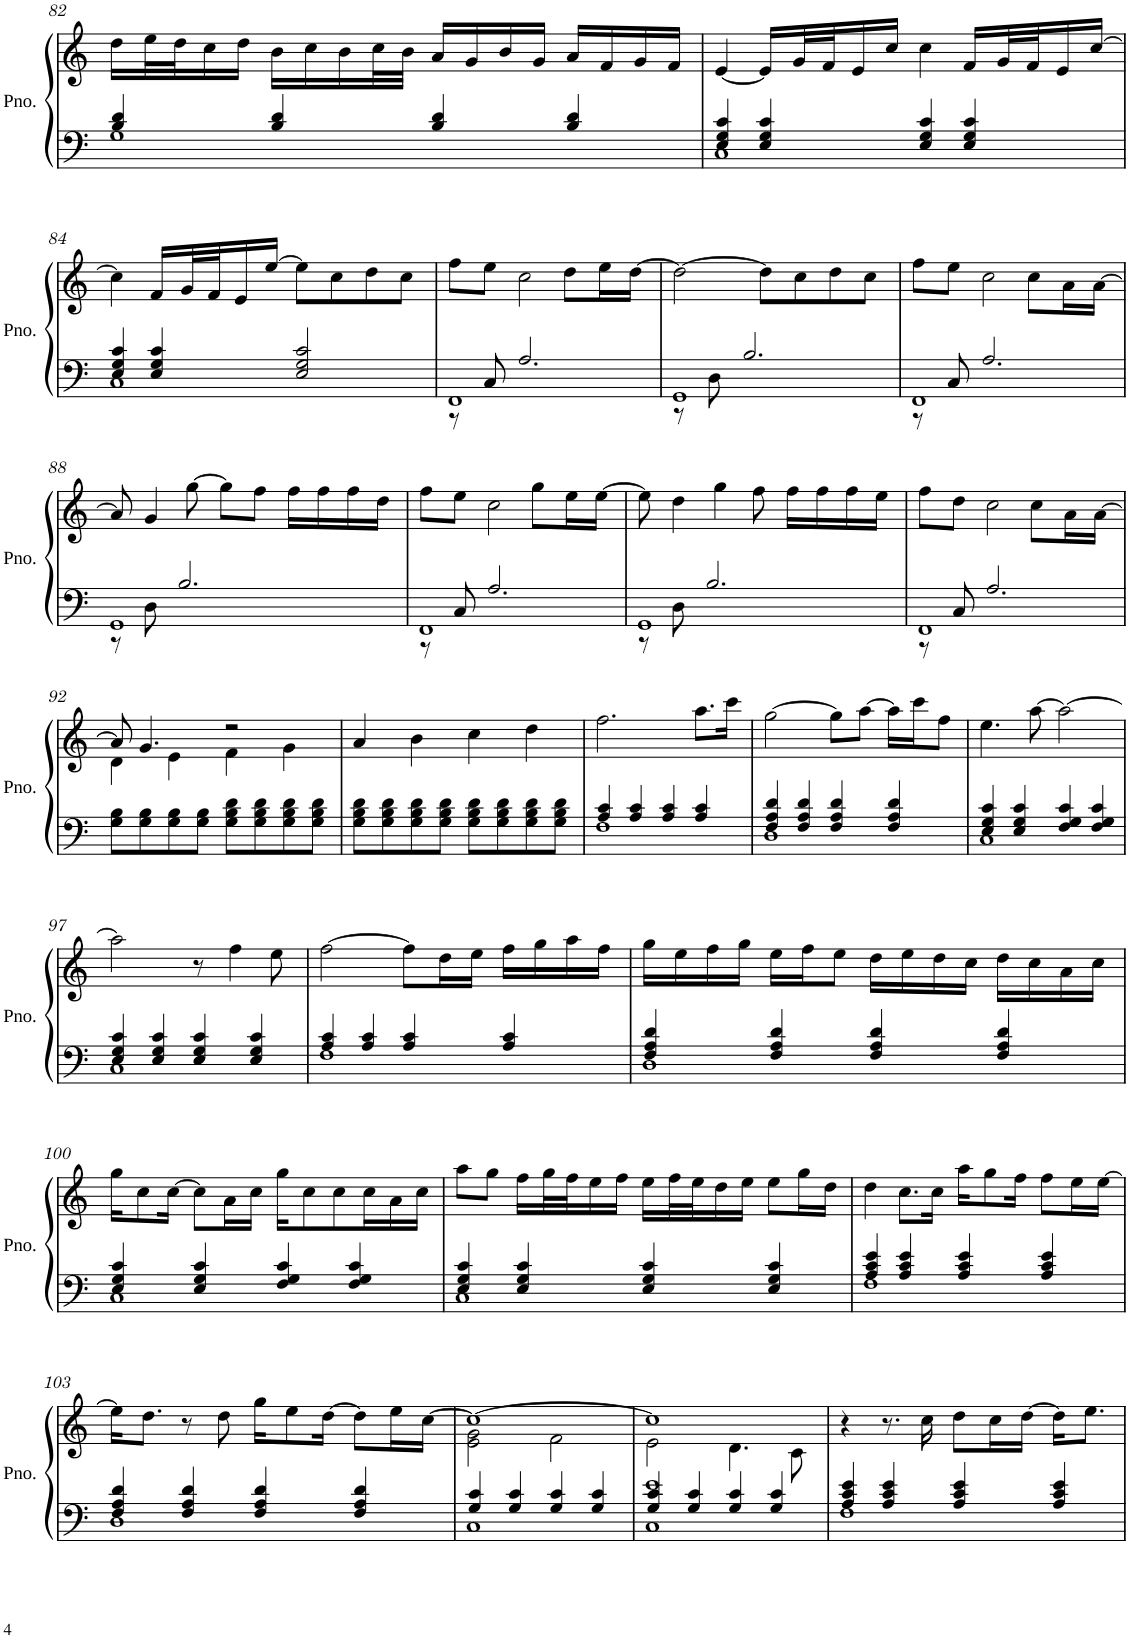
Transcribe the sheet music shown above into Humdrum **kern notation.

**kern	**kern
*part1	*part1
*staff2	*staff1
*I"Piano	*
*I'Pno.	*
!!LO:PB:g=z
*clefF4	*clefG2
*k[]	*k[]
*M4/4	*M4/4
=82	=82
*^	*
1G	4B/ 4d/	16dd\LL
.	.	32ee\L
.	.	32dd\J
.	.	16cc\
.	.	16dd\JJ
.	4B/ 4d/	16b\LL
.	.	16cc\
.	.	16b\
.	.	32cc\L
.	.	32b\JJJ
.	4B/ 4d/	16a/LL
.	.	16g/
.	.	16b/
.	.	16g/JJ
.	4B/ 4d/	16a/LL
.	.	16f/
.	.	16g/
.	.	16f/JJ
=83	=83	=83
1C	4E/ 4G/ 4c/	[4e/
.	4E/ 4G/ 4c/	16e/LL]
.	.	32g/L
.	.	32f/J
.	.	16e/
.	.	16cc/JJ
.	4E/ 4G/ 4c/	4cc\
.	4E/ 4G/ 4c/	16f/LL
.	.	32g/L
.	.	32f/J
.	.	16e/
.	.	[16cc/JJ
!!LO:LB:g=z
=84	=84	=84
1C	4E/ 4G/ 4c/	4cc\]
.	4E/ 4G/ 4c/	16f/LL
.	.	32g/L
.	.	32f/J
.	.	16e/
.	.	[16ee/JJ
.	2E/ 2G/ 2c/	8ee\L]
.	.	8cc\
.	.	8dd\
.	.	8cc\J
=85	=85	=85
1FF	8r	8ff\L
.	8C/	8ee\J
.	2.A/	2cc\
.	.	8dd\L
.	.	16ee\L
.	.	[16dd\JJ
=86	=86	=86
1GG	8r	2dd\_
.	8D\	.
.	2.B/	.
.	.	8dd\L]
.	.	8cc\
.	.	8dd\
.	.	8cc\J
=87	=87	=87
1FF	8r	8ff\L
.	8C/	8ee\J
.	2.A/	2cc\
.	.	8cc\L
.	.	16a\L
.	.	[16a\JJ
!!LO:LB:g=z
=88	=88	=88
1GG	8r	8a/]
.	8D\	4g/
.	2.B/	.
.	.	[8gg\
.	.	8gg\L]
.	.	8ff\J
.	.	16ff\LL
.	.	16ff\
.	.	16ff\
.	.	16dd\JJ
=89	=89	=89
1FF	8r	8ff\L
.	8C/	8ee\J
.	2.A/	2cc\
.	.	8gg\L
.	.	16ee\L
.	.	[16ee\JJ
=90	=90	=90
1GG	8r	8ee\]
.	8D\	4dd\
.	2.B/	.
.	.	4gg\
.	.	8ff\
.	.	16ff\LL
.	.	16ff\
.	.	16ff\
.	.	16ee\JJ
=91	=91	=91
1FF	8r	8ff\L
.	8C/	8dd\J
.	2.A/	2cc\
.	.	8cc\L
.	.	16a\L
.	.	[16a\JJ
*v	*v	*
!!LO:LB:g=z
=92	=92
*	*^
8G\ 8B\L	8a/]	4d\
8G\ 8B\	4.g/	.
8G\ 8B\	.	4e\
8G\ 8B\J	.	.
8G\ 8B\ 8d\L	2r	4f\
8G\ 8B\ 8d\	.	.
8G\ 8B\ 8d\	.	4g\
8G\ 8B\ 8d\J	.	.
*	*v	*v
=93	=93
8G\ 8B\ 8d\L	4a/
8G\ 8B\ 8d\	.
8G\ 8B\ 8d\	4b\
8G\ 8B\ 8d\J	.
8G\ 8B\ 8d\L	4cc\
8G\ 8B\ 8d\	.
8G\ 8B\ 8d\	4dd\
8G\ 8B\ 8d\J	.
=94	=94
*^	*
1F	4A/ 4c/	2.ff\
.	4A/ 4c/	.
.	4A/ 4c/	.
.	4A/ 4c/	8.aa\L
.	.	16ccc\Jk
=95	=95	=95
1D	4F/ 4A/ 4d/	[2gg\
.	4F/ 4A/ 4d/	.
.	4F/ 4A/ 4d/	8gg\L]
.	.	[8aa\J
.	4F/ 4A/ 4d/	16aa\LL]
.	.	16ccc\J
.	.	8ff\J
=96	=96	=96
1C	4E/ 4G/ 4c/	4.ee\
.	4E/ 4G/ 4c/	.
.	.	[8aa\
.	4F/ 4G/ 4c/	2aa\_
.	4F/ 4G/ 4c/	.
!!LO:LB:g=z
=97	=97	=97
1C	4E/ 4G/ 4c/	2aa\]
.	4E/ 4G/ 4c/	.
.	4E/ 4G/ 4c/	8r
.	.	4ff\
.	4E/ 4G/ 4c/	.
.	.	8ee\
=98	=98	=98
1F	4A/ 4c/	[2ff\
.	4A/ 4c/	.
.	4A/ 4c/	8ff\L]
.	.	16dd\L
.	.	16ee\JJ
.	4A/ 4c/	16ff\LL
.	.	16gg\
.	.	16aa\
.	.	16ff\JJ
=99	=99	=99
1D	4F/ 4A/ 4d/	16gg\LL
.	.	16ee\
.	.	16ff\
.	.	16gg\JJ
.	4F/ 4A/ 4d/	16ee\LL
.	.	16ff\J
.	.	8ee\J
.	4F/ 4A/ 4d/	16dd\LL
.	.	16ee\
.	.	16dd\
.	.	16cc\JJ
.	4F/ 4A/ 4d/	16dd\LL
.	.	16cc\
.	.	16a\
.	.	16cc\JJ
!!LO:LB:g=z
=100	=100	=100
1C	4E/ 4G/ 4c/	16gg\KL
.	.	8cc\
.	.	[16cc\Jk
.	4E/ 4G/ 4c/	8cc\L]
.	.	16a\L
.	.	16cc\JJ
.	4F/ 4G/ 4c/	16gg\KL
.	.	8cc\
.	.	8cc\
.	4F/ 4G/ 4c/	.
.	.	16cc\L
.	.	16a\
.	.	16cc\JJ
=101	=101	=101
1C	4E/ 4G/ 4c/	8aa\L
.	.	8gg\J
.	4E/ 4G/ 4c/	16ff\LL
.	.	32gg\L
.	.	32ff\J
.	.	16ee\
.	.	16ff\JJ
.	4E/ 4G/ 4c/	16ee\LL
.	.	32ff\L
.	.	32ee\J
.	.	16dd\
.	.	16ee\JJ
.	4E/ 4G/ 4c/	8ee\L
.	.	16gg\L
.	.	16dd\JJ
=102	=102	=102
1F	4A/ 4c/ 4e/	4dd\
.	4A/ 4c/ 4e/	8.cc\L
.	.	16cc\Jk
.	4A/ 4c/ 4e/	16aa\KL
.	.	8gg\
.	.	16ff\Jk
.	4A/ 4c/ 4e/	8ff\L
.	.	16ee\L
.	.	[16ee\JJ
!!LO:LB:g=z
=103	=103	=103
1D	4F/ 4A/ 4d/	16ee\KL]
.	.	8.dd\J
.	4F/ 4A/ 4d/	8r
.	.	8dd\
.	4F/ 4A/ 4d/	16gg\KL
.	.	8ee\
.	.	[16dd\Jk
.	4F/ 4A/ 4d/	8dd\L]
.	.	16ee\L
.	.	[16cc\JJ
=104	=104	=104
*	*	*^
1C	4G/ 4c/	1cc_	2e\ 2g\
.	4G/ 4c/	.	.
.	4G/ 4c/	.	2f\
.	4G/ 4c/	.	.
=105	=105	=105	=105
1C 1e	4G/ 4c/	1cc]	2e\
.	4G/ 4c/	.	.
.	4G/ 4c/	.	4.d\
.	4G/ 4c/	.	.
.	.	.	8c\
*	*	*v	*v
=106	=106	=106
1F	4A/ 4c/ 4e/	4r
.	4A/ 4c/ 4e/	8.r
.	.	16cc\
.	4A/ 4c/ 4e/	8dd\L
.	.	16cc\L
.	.	[16dd\JJ
.	4A/ 4c/ 4e/	16dd\KL]
.	.	8.ee\J
*v	*v	*
=	=
*-	*-
